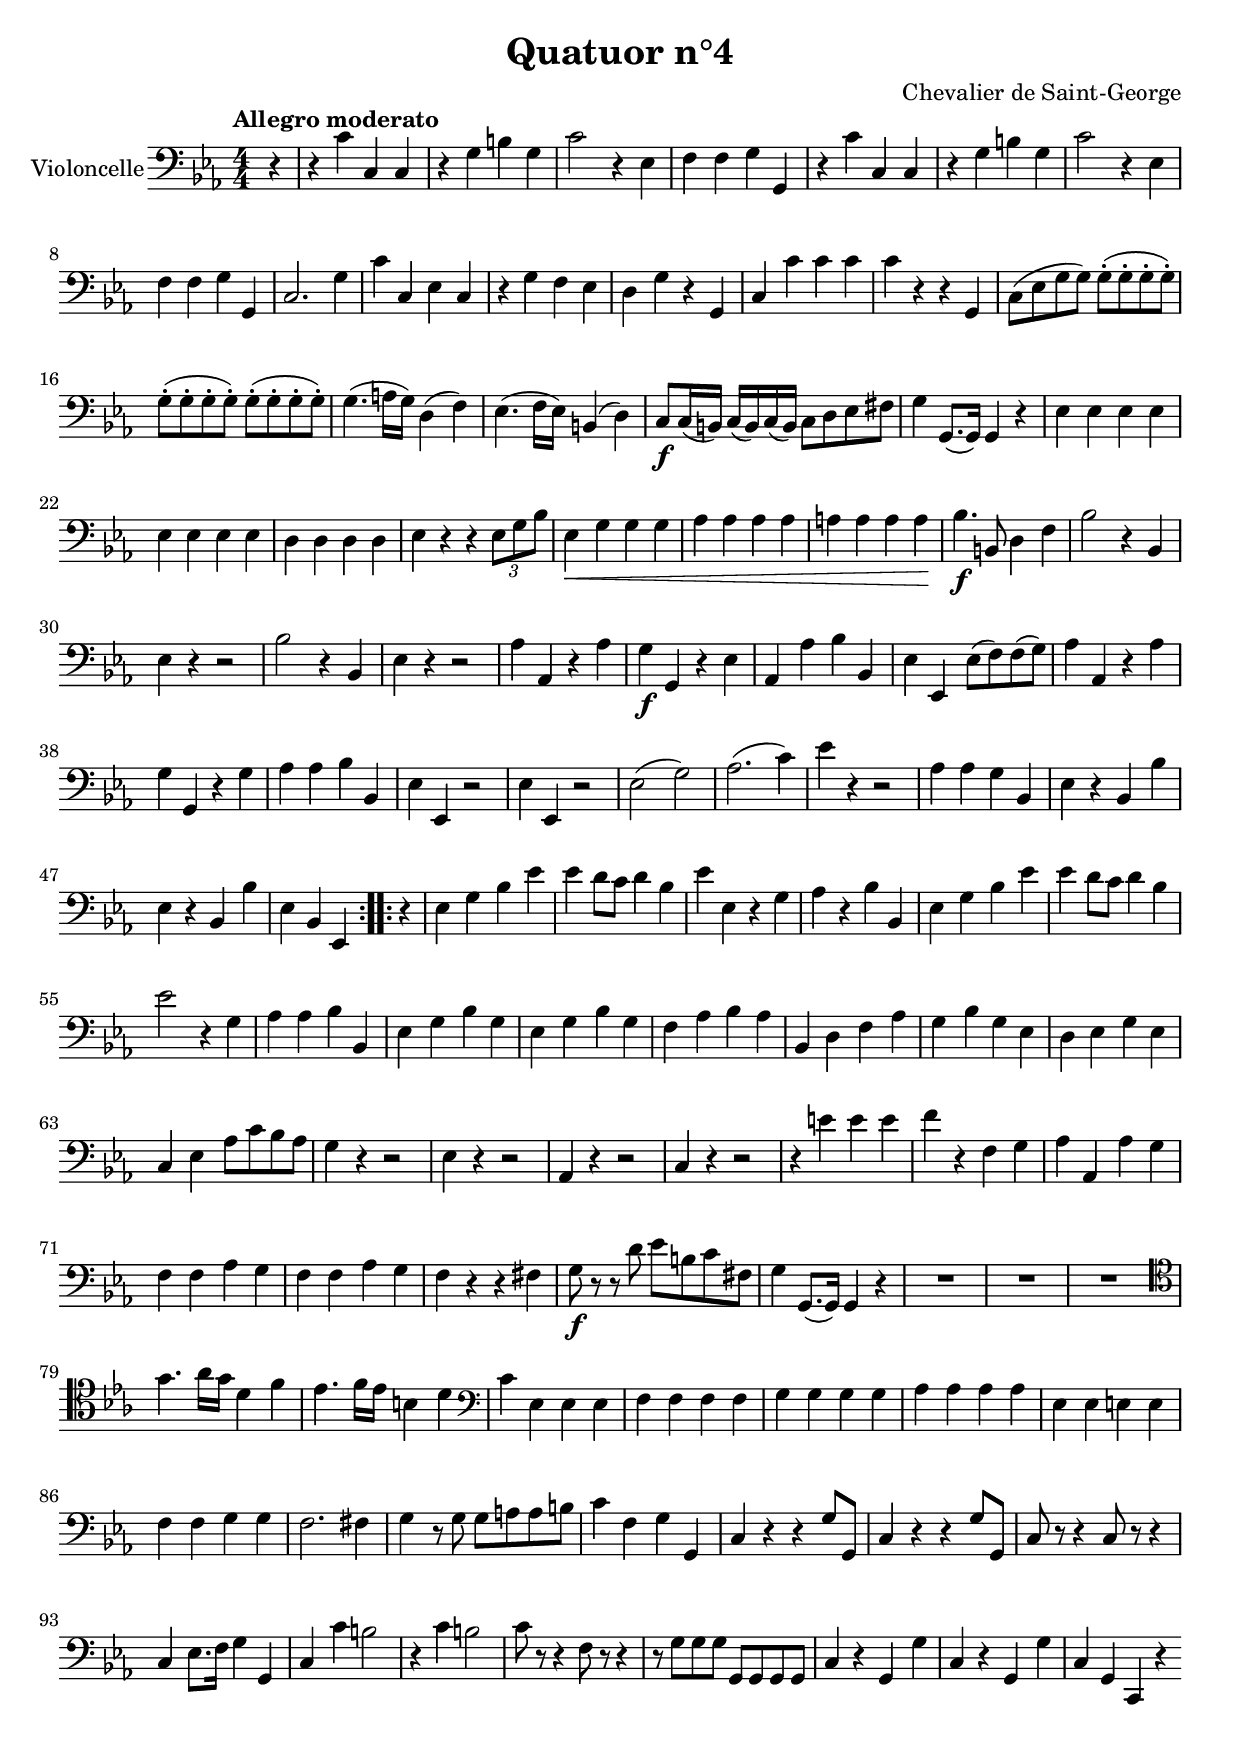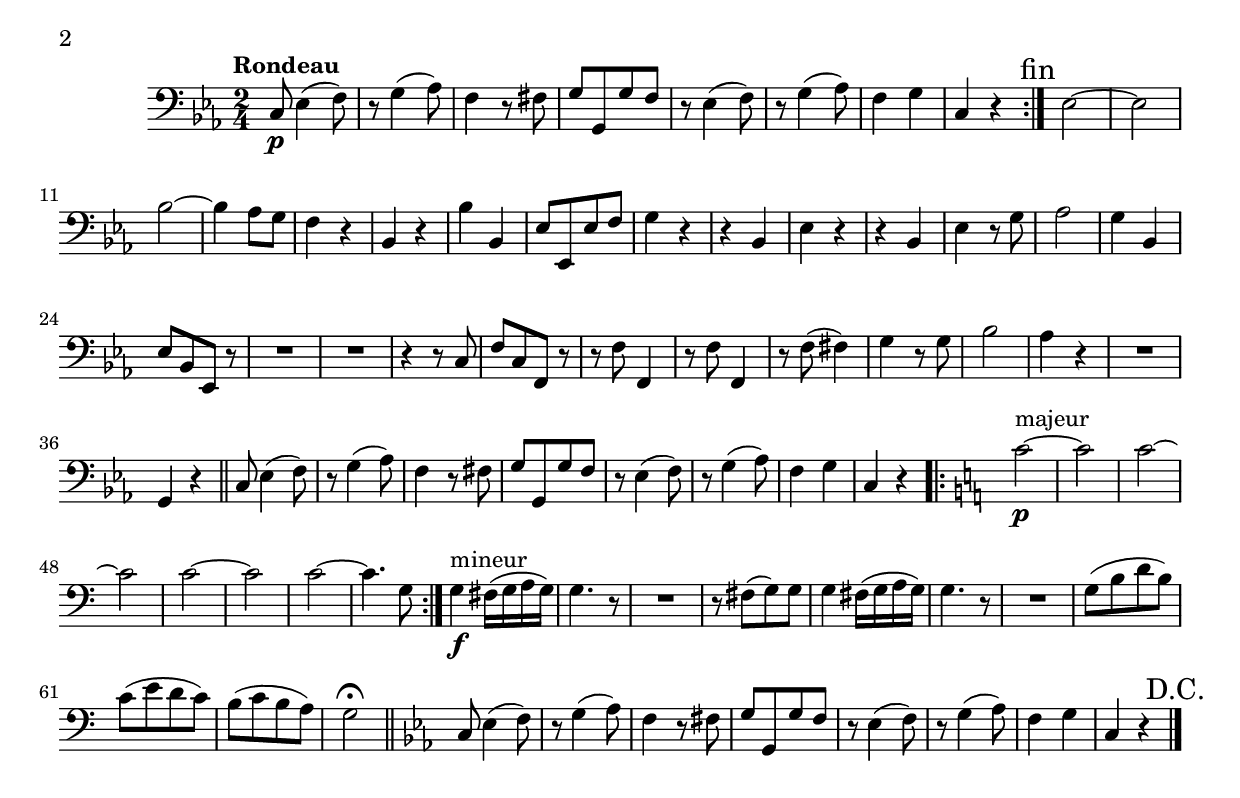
\version "2.14.2"

\include "util.ly"
\version "2.14.2"

% notes de la partie violoncelle


celloMI = \relative c'
{
  \repeat volta 2 
  {
    \partial 4 r4 |
    r c c, c | %m1
    r g' b g |
    c2 r4 ef, |
    f f g g, |
    r c' c, c | %m5
    r g' b g |
    c2 r4 ef, |
    f f g g, |
    c2. g'4 |
    c c, ef c | %m10
    r g' f ef |
    d g r g, |
    c c' c c |
    c r r g, |
    c8( ef g g)  g-.( g-. g-. g-.)  | %m15
    g-.( g-. g-. g-.) g-.( g-. g-. g-.) |
    g4.( a16 g) d4( f) |
    ef4.( f16 ef) b4( d) |
    c8\f c16( b) c( b) c( b) c8 d ef fs |
    g4 g,8.( g16) g4 r | %m20
    ef' ef ef ef |
    ef ef ef ef |
    d d d d |
    ef r r \times 2/3 {ef8 g bf} |
    ef,4\< g g g | %m25
    af af af af |
    a a a a\! |
    bf4.\f b,8 d4 f |
    bf2 r4 bf, |
    ef r r2 | %m30
    bf'2 r4 bf, |
    ef r r2 |
    af4 af, r af' |
    g\f g, r ef' |
    af, af' bf bf, | %35
    ef ef, ef'8( f) f( g) |
    af4 af, r af' |
    g g, r g' |
    af af bf bf, |
    ef ef, r2 | %m40
    ef'4 ef, r2 |
    ef'( g) |
    af2.( c4) |
    ef r r2 |
    af,4 af g bf, | %m45
    ef r bf bf' |
    ef, r bf bf' |
    ef, bf ef,
  }
  \repeat volta 2 
  {
    r |
    ef' g bf ef |
    ef d8 c d4 bf | %m50
    ef ef, r g |
    af r bf bf, |
    ef g bf ef |
    ef d8 c d4 bf |
    ef2 r4 g, | %m55
    af af bf bf, |
    ef g bf g |
    ef g bf g |
    f af bf af |
    bf, d f af | %m60
    g bf g ef |
    d ef g ef |
    c ef af8 c bf af |
    g4 r r2 |
    ef4 r r2 | %m65
    af,4 r r2 |
    c4 r r2 |
    r4 e' e e |
    f r f, g |
    af af, af' g | %m70
    f f af g |
    f f af g |
    f r r fs |
    g8\f r r d' ef b c fs, |
    g4 g,8.( g16) g4 r | %m75
    R1*3 |
    \clef tenor g''4. af16 g d4 f |
    ef4. f16 ef b4 d | %m80
    \clef bass c ef, ef ef |
    f f f f |
    g g g g |
    af af af af |
    ef ef e e | %m85
    f f g g |
    f2. fs4 |
    g r8 g g a a b |
    c4 f, g g, |
    c r r g'8 g, | %m90
    c4 r r g'8 g, |
    c r r4 c8 r r4 |
    c ef8. f16 g4 g,4 |
    c c' b2 |
    r4 c b2 | %m95
    c8 r r4 f,8 r r4 |
    r8 g g g  g, g g g |
    c4 r g g' |
    c, r g g' |
    c, g c,  r \bar ":|" | %m100
  }
}


celloMII = \relative c
{
  \set Timing.beamExceptions = #'()
  \set Timing.beatStructure = #'(2) %pour avoir les croches par 4

  \repeat volta 2
  {
    c8\p ef4( f8) |
    r g4( af8) |
    f4 r8 fs |
%    \override Stem #'direction = #DOWN
    g g, g' f |
%    \revert Stem #'direction
    r ef4( f8) | %m5
    r g4( af8) |
    f4 g |
    c, r\mark "fin" |
  }
  ef2 ~ |
  ef | %m10
  bf' ~ |
  bf4 af8 g |
  f4 r |
  bf, r |
  bf' bf, | %m15
  ef8 ef, ef' f |
  g4 r |
  r bf, |
  ef r |
  r bf | %m20
  ef r8 g |
  af2 |
  g4 bf, |
  ef8 bf ef, r |
  R2*2 | %m25 26
  r4 r8 c' |
  f c f, r |
  r f' f,4 |
  r8 f' f,4 | %m30
  r8 f'( fs4) |
  g r8 g |
  bf2 |
  af4 r |
  R2 | %m35
  g,4 r \bar "||" |
  c8 ef4( f8) |
  r g4( af8) |
  f4 r8 fs |
%  \override Stem #'direction = #DOWN
  g g, g' f |
%  \revert Stem #'direction
  r ef4( f8) |
  r g4( af8) |
  f4 g c, r |
  \key c \major
  \repeat volta 2
  {
%    \once \override TextScript #'self-alignment-X = #0.7 %texte decale à gauche
    c'2\p^\markup{majeur} ~ | %m45
    c |
    c ~ |
    c |
    c ~ |
    c | %m50
    c ~ |
    c4. g8 |
  }
%  \once \override TextScript #'Y-offset = #4 %rehausser le texte
  g4\f^\markup{mineur} fs16( g a g) |
  g4. r8 |
  R2 | %m55
  r8 fs( g) g |
  g4 fs16( g a g) |
  g4. r8 |
  R2 |
  g8( b d b) | %m60
  c( e d c) |
  b( c b a) |
  \once \override Script #'Y-offset = #3
  g2\fermata\bar "||" |
  \key c \minor
  c,8 ef4( f8) |
  r g4( af8) |
  f4 r8 fs |
%  \override Stem #'direction = #DOWN
  g g, g' f |
%  \revert Stem #'direction
  r ef4( f8) |
  r g4( af8) |
  f4 g |
  c,4 r\mark "D.C." \bar "|." |
}



\new Staff
\with {instrumentName = "Violoncelle"}
{
  \globalI
  \clef bass
  \celloMI
}


% 2nd mvt
\new Staff
{
 \globalII
  \clef bass
  \celloMII
}
